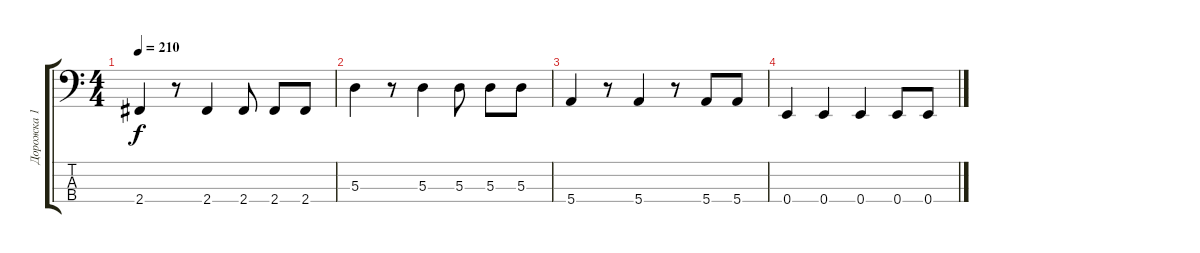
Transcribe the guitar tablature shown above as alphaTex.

\track ("Дорожка 1" "Дорожка 1") {instrument electricbasspick}
\staff {score tabs}
\tuning (G2 D2 A1 E1) {hide}
\ts (4 4)
\tempo 210
\clef f4
\ks c
2.4.4{dy f} r.8 2.4.4 2.4.8 2.4.8 2.4.8 |
5.3.4 r.8 5.3.4 5.3.8 5.3.8 5.3.8 |
5.4.4 r.8 5.4.4 r.8 5.4.8 5.4.8 |
0.4.4 0.4.4 0.4.4 0.4.8 0.4.8
